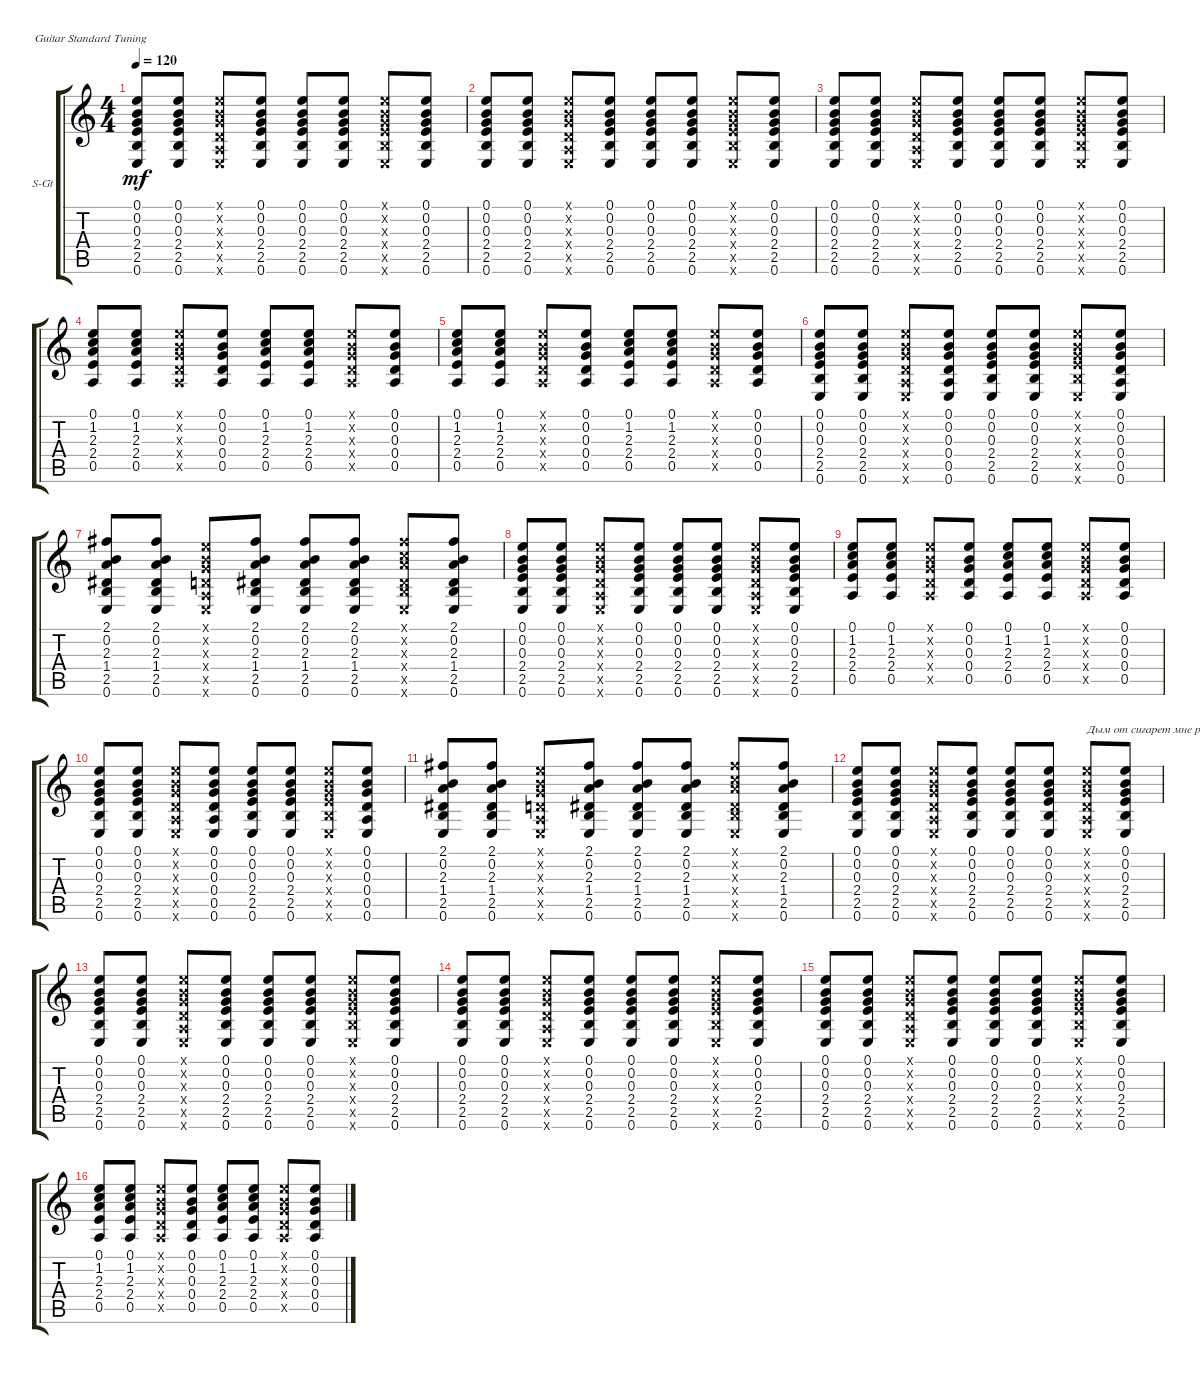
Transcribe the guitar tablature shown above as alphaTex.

\defaultSystemsLayout 4
\bracketExtendMode groupsimilarinstruments
\firstSystemTrackNameOrientation horizontal
\otherSystemsTrackNameOrientation horizontal
\track ("Steel Guitar" "S-Gt") {instrument acousticguitarsteel}
\staff {score tabs}
\tuning (E4 B3 G3 D3 A2 E2)
\ts (4 4)
\tempo 120
\clef g2
\ks c
(0.6 2.5 2.4 0.3 0.2 0.1).8{dy mf} (0.6 2.5 2.4 0.2 0.3 0.1).8 (0.1{x} 0.2{x} 0.3{x} 0.4{x} 0.6{x} 0.5{x}).8 (0.6 2.5 2.4 0.3 0.2 0.1).8 (0.6 2.5 2.4 0.3 0.2 0.1).8 (0.6 2.5 2.4 0.3 0.2 0.1).8 (0.6{x} 2.5{x} 2.4{x} 0.3{x} 0.2{x} 0.1{x}).8 (0.6 2.5 2.4 0.3 0.2 0.1).8 |
(0.6 2.5 2.4 0.3 0.2 0.1).8 (0.6 2.5 2.4 0.2 0.3 0.1).8 (0.1{x} 0.2{x} 0.3{x} 0.4{x} 0.6{x} 0.5{x}).8 (0.6 2.5 2.4 0.3 0.2 0.1).8 (0.6 2.5 2.4 0.3 0.2 0.1).8 (0.6 2.5 2.4 0.3 0.2 0.1).8 (0.6{x} 2.5{x} 2.4{x} 0.3{x} 0.2{x} 0.1{x}).8 (0.6 2.5 2.4 0.3 0.2 0.1).8 |
(0.6 2.5 2.4 0.3 0.2 0.1).8 (0.6 2.5 2.4 0.2 0.3 0.1).8 (0.1{x} 0.2{x} 0.3{x} 0.4{x} 0.6{x} 0.5{x}).8 (0.6 2.5 2.4 0.3 0.2 0.1).8 (0.6 2.5 2.4 0.3 0.2 0.1).8 (0.6 2.5 2.4 0.3 0.2 0.1).8 (0.6{x} 2.5{x} 2.4{x} 0.3{x} 0.2{x} 0.1{x}).8 (0.6 2.5 2.4 0.3 0.2 0.1).8 |
(0.5 1.2 2.4 2.3 0.1).8 (0.5 1.2 2.4 2.3 0.1).8 (0.5{x} 0.4{x} 0.3{x} 0.2{x} 0.1{x}).8 (0.5 0.2 0.3 0.4 0.1).8 (0.5 1.2 2.4 2.3 0.1).8 (0.5 1.2 2.4 2.3 0.1).8 (0.5{x} 0.4{x} 0.3{x} 0.2{x} 0.1{x}).8 (0.5 0.2 0.3 0.4 0.1).8 |
(0.5 1.2 2.4 2.3 0.1).8 (0.5 1.2 2.4 2.3 0.1).8 (0.5{x} 0.4{x} 0.3{x} 0.2{x} 0.1{x}).8 (0.5 0.2 0.3 0.4 0.1).8 (0.5 1.2 2.4 2.3 0.1).8 (0.5 1.2 2.4 2.3 0.1).8 (0.5{x} 0.4{x} 0.3{x} 0.2{x} 0.1{x}).8 (0.5 0.2 0.3 0.4 0.1).8 |
(0.6 2.5 2.4 0.3 0.2 0.1).8 (0.6 2.5 2.4 0.2 0.3 0.1).8 (0.1{x} 0.2{x} 0.3{x} 0.4{x} 0.6{x} 0.5{x}).8 (0.6 0.5 0.4 0.3 0.2 0.1).8 (0.6 2.5 2.4 0.3 0.2 0.1).8 (0.6 2.5 2.4 0.3 0.2 0.1).8 (0.6{x} 2.5{x} 2.4{x} 0.3{x} 0.2{x} 0.1{x}).8 (0.6 0.5 0.4 0.3 0.2 0.1).8 |
(2.5 1.4 2.3 0.2 2.1 0.6).8 (0.6 2.5 1.4 2.3 0.2 2.1).8 (0.4{x} 0.5{x} 0.6{x} 0.3{x} 0.2{x} 0.1{x}).8 (0.6 2.5 1.4 2.3 0.2 2.1).8 (0.6 2.5 1.4 2.3 0.2 2.1).8 (0.6 2.5 1.4 2.3 0.2 2.1).8 (0.6{x} 2.5{x} 1.4{x} 2.3{x} 1.2{x} 2.1{x}).8 (0.6 2.5 1.4 2.3 0.2 2.1).8 |
(0.6 2.5 2.4 0.3 0.2 0.1).8 (0.6 2.5 2.4 0.2 0.3 0.1).8 (0.1{x} 0.2{x} 0.3{x} 0.4{x} 0.6{x} 0.5{x}).8 (0.6 2.5 2.4 0.3 0.2 0.1).8 (0.6 2.5 2.4 0.3 0.2 0.1).8 (0.6 2.5 2.4 0.2 0.3 0.1).8 (0.1{x} 0.2{x} 0.3{x} 0.4{x} 0.6{x} 0.5{x}).8 (0.6 2.5 2.4 0.3 0.2 0.1).8 |
(0.5 1.2 2.4 2.3 0.1).8 (0.5 1.2 2.4 2.3 0.1).8 (0.5{x} 0.4{x} 0.3{x} 0.2{x} 0.1{x}).8 (0.5 0.2 0.3 0.4 0.1).8 (0.5 1.2 2.4 2.3 0.1).8 (0.5 1.2 2.4 2.3 0.1).8 (0.5{x} 0.4{x} 0.3{x} 0.2{x} 0.1{x}).8 (0.5 0.2 0.3 0.4 0.1).8 |
(0.6 2.5 2.4 0.3 0.2 0.1).8 (0.6 2.5 2.4 0.2 0.3 0.1).8 (0.1{x} 0.2{x} 0.3{x} 0.4{x} 0.6{x} 0.5{x}).8 (0.6 0.5 0.4 0.3 0.2 0.1).8 (0.6 2.5 2.4 0.3 0.2 0.1).8 (0.6 2.5 2.4 0.3 0.2 0.1).8 (0.6{x} 2.5{x} 2.4{x} 0.3{x} 0.2{x} 0.1{x}).8 (0.6 0.5 0.4 0.3 0.2 0.1).8 |
(2.5 1.4 2.3 0.2 2.1 0.6).8 (0.6 2.5 1.4 2.3 0.2 2.1).8 (0.4{x} 0.5{x} 0.6{x} 0.3{x} 0.2{x} 0.1{x}).8 (0.6 2.5 1.4 2.3 0.2 2.1).8 (0.6 2.5 1.4 2.3 0.2 2.1).8 (0.6 2.5 1.4 2.3 0.2 2.1).8 (0.6{x} 2.5{x} 1.4{x} 2.3{x} 1.2{x} 2.1{x}).8 (0.6 2.5 1.4 2.3 0.2 2.1).8 |
(0.6 2.5 2.4 0.3 0.2 0.1).8 (0.6 2.5 2.4 0.2 0.3 0.1).8 (0.1{x} 0.2{x} 0.3{x} 0.4{x} 0.6{x} 0.5{x}).8 (0.6 2.5 2.4 0.3 0.2 0.1).8 (0.6 2.5 2.4 0.3 0.2 0.1).8 (0.6 2.5 2.4 0.2 0.3 0.1).8 (0.1{x} 0.2{x} 0.3{x} 0.4{x} 0.6{x} 0.5{x}).8{txt "Дым от сигарет мне резал глаза..."} (0.6 2.5 2.4 0.3 0.2 0.1).8 |
(0.6 2.5 2.4 0.3 0.2 0.1).8 (0.6 2.5 2.4 0.2 0.3 0.1).8 (0.1{x} 0.2{x} 0.3{x} 0.4{x} 0.6{x} 0.5{x}).8 (0.6 2.5 2.4 0.3 0.2 0.1).8 (0.6 2.5 2.4 0.3 0.2 0.1).8 (0.6 2.5 2.4 0.3 0.2 0.1).8 (0.6{x} 2.5{x} 2.4{x} 0.3{x} 0.2{x} 0.1{x}).8 (0.6 2.5 2.4 0.3 0.2 0.1).8 |
(0.6 2.5 2.4 0.3 0.2 0.1).8 (0.6 2.5 2.4 0.2 0.3 0.1).8 (0.1{x} 0.2{x} 0.3{x} 0.4{x} 0.6{x} 0.5{x}).8 (0.6 2.5 2.4 0.3 0.2 0.1).8 (0.6 2.5 2.4 0.3 0.2 0.1).8 (0.6 2.5 2.4 0.3 0.2 0.1).8 (0.6{x} 2.5{x} 2.4{x} 0.3{x} 0.2{x} 0.1{x}).8 (0.6 2.5 2.4 0.3 0.2 0.1).8 |
(0.6 2.5 2.4 0.3 0.2 0.1).8 (0.6 2.5 2.4 0.2 0.3 0.1).8 (0.1{x} 0.2{x} 0.3{x} 0.4{x} 0.6{x} 0.5{x}).8 (0.6 2.5 2.4 0.3 0.2 0.1).8 (0.6 2.5 2.4 0.3 0.2 0.1).8 (0.6 2.5 2.4 0.3 0.2 0.1).8 (0.6{x} 2.5{x} 2.4{x} 0.3{x} 0.2{x} 0.1{x}).8 (0.6 2.5 2.4 0.3 0.2 0.1).8 |
(0.5 1.2 2.4 2.3 0.1).8 (0.5 1.2 2.4 2.3 0.1).8 (0.5{x} 0.4{x} 0.3{x} 0.2{x} 0.1{x}).8 (0.5 0.2 0.3 0.4 0.1).8 (0.5 1.2 2.4 2.3 0.1).8 (0.5 1.2 2.4 2.3 0.1).8 (0.5{x} 0.4{x} 0.3{x} 0.2{x} 0.1{x}).8 (0.5 0.2 0.3 0.4 0.1).8
